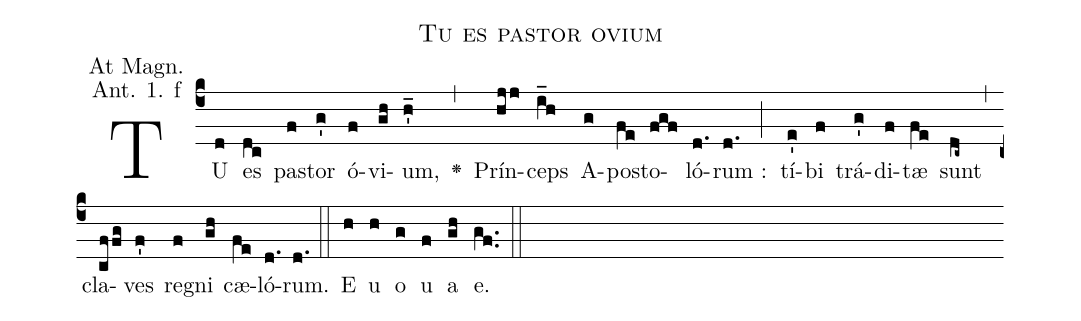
name: Tu es pastor ovium;
office-part: Magnificat Antiphon;
mode: 1f;
annotation: At Magn.;
annotation: Ant. 1. f;
def-m1:}{\greseteolcustos{manual}{;
def-m2:\ifx\breakbeforeEuouae\undefined\else;
def-m3:\fi}\ifx\noeuouae\undefined\def\noeuouae{F}\fi\if\noeuouae F{;
def-m4:}\fi;
%%
% The syntax in this part is called gabc. Please refer to http://home.gna.org/gregorio/gabc/#basis
(c4)TU(d) es(dc) pa(f)stor(g') ó(f)vi(gh)um,(h'_) <v>\greheightstar</v>(,) Prín(hjj)ceps(i_h) A(g)po(fe)sto(fgf)ló(d.)rum :(d.) (;) tí(e')bi(f) trá(g')di(f)tæ(fe) sunt(dc~) (,) cla(cffg)ves(f') re(f)gni(gh) cæ(fe)ló(d.)rum.(d.) (::)

E(h) u(h) o(g) u(f) a(gh) e.(gf..) (::)
